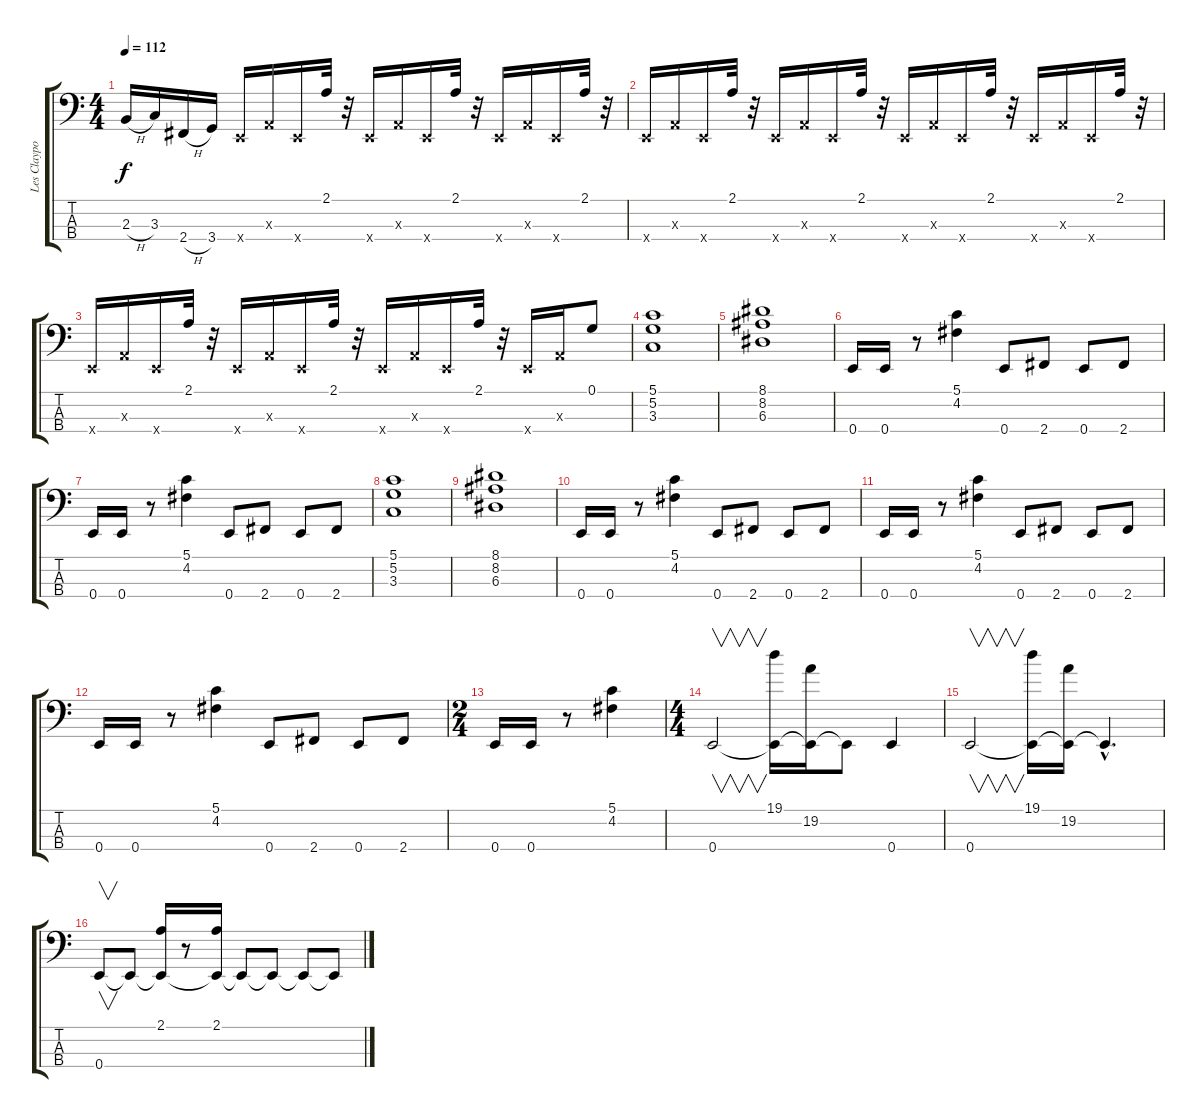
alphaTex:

\track ("Les Claypool" "Les Claypo") {instrument slapbass1}
\staff {score tabs}
\tuning (G2 D2 A1 E1) {hide}
\ts (4 4)
\tempo 112
\clef f4
\ks c
2.3{h}.16{dy f} 3.3.16 2.4{h}.16 3.4.16 0.4{x}.16 0.3{x}.16 0.4{x}.16 2.1.32 r.32 0.4{x}.16 0.3{x}.16 0.4{x}.16 2.1.32 r.32 0.4{x}.16 0.3{x}.16 0.4{x}.16 2.1.32 r.32 |
0.4{x}.16 0.3{x}.16 0.4{x}.16 2.1.32 r.32 0.4{x}.16 0.3{x}.16 0.4{x}.16 2.1.32 r.32 0.4{x}.16 0.3{x}.16 0.4{x}.16 2.1.32 r.32 0.4{x}.16 0.3{x}.16 0.4{x}.16 2.1.32 r.32 |
0.4{x}.16 0.3{x}.16 0.4{x}.16 2.1.32 r.32 0.4{x}.16 0.3{x}.16 0.4{x}.16 2.1.32 r.32 0.4{x}.16 0.3{x}.16 0.4{x}.16 2.1.32 r.32 0.4{x}.16 0.3{x}.16 0.1.8 |
(5.1 5.2 3.3).1 |
(8.1 8.2 6.3).1 |
0.4.16 0.4.16 r.8 (5.1 4.2).4 0.4.8 2.4.8 0.4.8 2.4.8 |
0.4.16 0.4.16 r.8 (5.1 4.2).4 0.4.8 2.4.8 0.4.8 2.4.8 |
(5.1 5.2 3.3).1 |
(8.1 8.2 6.3).1 |
0.4.16 0.4.16 r.8 (5.1 4.2).4 0.4.8 2.4.8 0.4.8 2.4.8 |
0.4.16 0.4.16 r.8 (5.1 4.2).4 0.4.8 2.4.8 0.4.8 2.4.8 |
0.4.16 0.4.16 r.8 (5.1 4.2).4 0.4.8 2.4.8 0.4.8 2.4.8 |
\ts (2 4)
0.4.16 0.4.16 r.8 (5.1 4.2).4 |
\ts (4 4)
0.4.2{v} (19.1 0.4{t}).16 (19.2 0.4{t}).16 0.4{t}.8 0.4.4 |
0.4.2{v} (19.1 0.4{t}).16 (19.2 0.4{t}).16 0.4{hac t}.4{d} |
0.4.8{v} 0.4{t}.8 (2.1 0.4{t}).16 r.8 (2.1 0.4{t}).16 0.4{t}.8 0.4{t}.8 0.4{t}.8 0.4{t}.8
